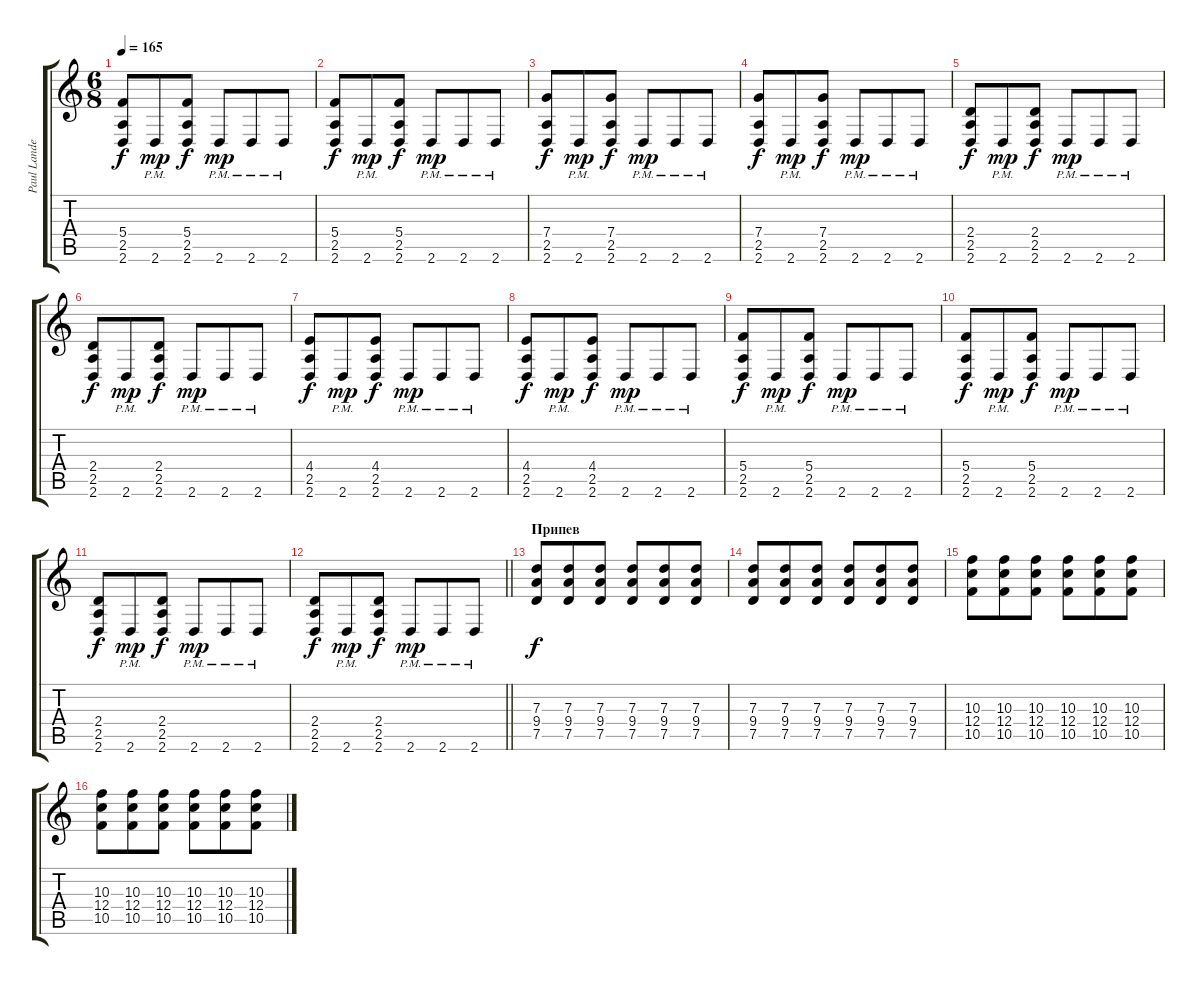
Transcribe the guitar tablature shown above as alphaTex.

\track ("Paul Landers" "Paul Lande") {instrument distortionguitar}
\staff {score tabs}
\tuning (E4 C4 G3 C3 G2 C2) {hide}
\ts (6 8)
\tempo 165
\clef g2
\ks c
(5.4 2.5 2.6).8{dy f balance 16 instrument electricguitarclean} 2.6{pm}.8{dy mp} (5.4 2.5 2.6).8{dy f} 2.6{pm}.8{dy mp} 2.6{pm}.8 2.6{pm}.8 |
(5.4 2.5 2.6).8{dy f balance 16 instrument electricguitarclean} 2.6{pm}.8{dy mp} (5.4 2.5 2.6).8{dy f} 2.6{pm}.8{dy mp} 2.6{pm}.8 2.6{pm}.8 |
(7.4 2.5 2.6).8{dy f balance 16 instrument electricguitarclean} 2.6{pm}.8{dy mp} (7.4 2.5 2.6).8{dy f} 2.6{pm}.8{dy mp} 2.6{pm}.8 2.6{pm}.8 |
(7.4 2.5 2.6).8{dy f balance 16 instrument electricguitarclean} 2.6{pm}.8{dy mp} (7.4 2.5 2.6).8{dy f} 2.6{pm}.8{dy mp} 2.6{pm}.8 2.6{pm}.8 |
(2.4 2.5 2.6).8{dy f} 2.6{pm}.8{dy mp} (2.4 2.5 2.6).8{dy f} 2.6{pm}.8{dy mp} 2.6{pm}.8 2.6{pm}.8 |
(2.4 2.5 2.6).8{dy f} 2.6{pm}.8{dy mp} (2.4 2.5 2.6).8{dy f} 2.6{pm}.8{dy mp} 2.6{pm}.8 2.6{pm}.8 |
(4.4 2.5 2.6).8{dy f balance 16 instrument electricguitarclean} 2.6{pm}.8{dy mp} (4.4 2.5 2.6).8{dy f} 2.6{pm}.8{dy mp} 2.6{pm}.8 2.6{pm}.8 |
(4.4 2.5 2.6).8{dy f balance 16 instrument electricguitarclean} 2.6{pm}.8{dy mp} (4.4 2.5 2.6).8{dy f} 2.6{pm}.8{dy mp} 2.6{pm}.8 2.6{pm}.8 |
(5.4 2.5 2.6).8{dy f balance 16 instrument electricguitarclean} 2.6{pm}.8{dy mp} (5.4 2.5 2.6).8{dy f} 2.6{pm}.8{dy mp} 2.6{pm}.8 2.6{pm}.8 |
(5.4 2.5 2.6).8{dy f balance 16 instrument electricguitarclean} 2.6{pm}.8{dy mp} (5.4 2.5 2.6).8{dy f} 2.6{pm}.8{dy mp} 2.6{pm}.8 2.6{pm}.8 |
(2.4 2.5 2.6).8{dy f balance 16 instrument electricguitarclean} 2.6{pm}.8{dy mp} (2.4 2.5 2.6).8{dy f} 2.6{pm}.8{dy mp} 2.6{pm}.8 2.6{pm}.8 |
\barLineRight lightlight
(2.4 2.5 2.6).8{dy f balance 16 instrument electricguitarclean} 2.6{pm}.8{dy mp} (2.4 2.5 2.6).8{dy f} 2.6{pm}.8{dy mp} 2.6{pm}.8 2.6{pm}.8 |
\section ("" "Припев")
(7.3 9.4 7.5).8{dy f volume 7 balance 8 instrument distortionguitar} (7.3 9.4 7.5).8 (7.3 9.4 7.5).8 (7.3 9.4 7.5).8 (7.3 9.4 7.5).8 (7.3 9.4 7.5).8 |
(7.3 9.4 7.5).8{volume 7 balance 8 instrument distortionguitar} (7.3 9.4 7.5).8 (7.3 9.4 7.5).8 (7.3 9.4 7.5).8 (7.3 9.4 7.5).8 (7.3 9.4 7.5).8 |
(10.3 12.4 10.5).8 (10.3 12.4 10.5).8 (10.3 12.4 10.5).8 (10.3 12.4 10.5).8 (10.3 12.4 10.5).8 (10.3 12.4 10.5).8 |
(10.3 12.4 10.5).8 (10.3 12.4 10.5).8 (10.3 12.4 10.5).8 (10.3 12.4 10.5).8 (10.3 12.4 10.5).8 (10.3 12.4 10.5).8
